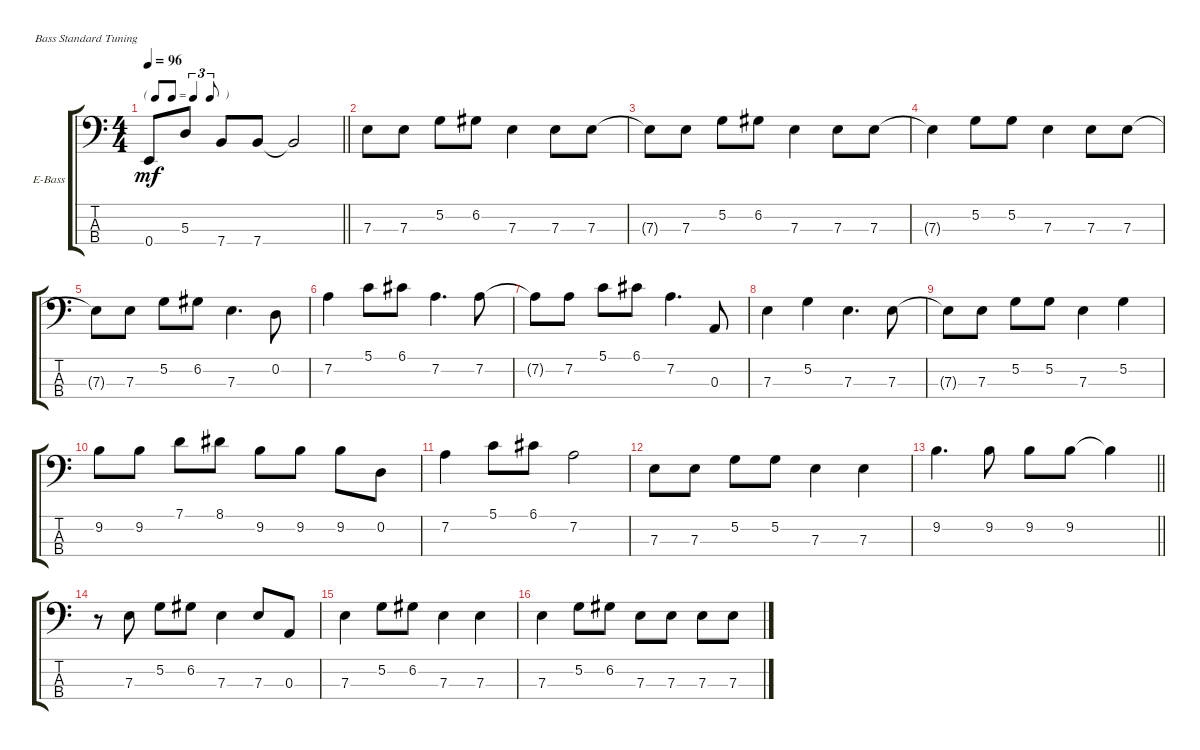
\defaultSystemsLayout 4
\bracketExtendMode groupsimilarinstruments
\firstSystemTrackNameOrientation horizontal
\otherSystemsTrackNameOrientation horizontal
\track ("Electric Bass" "E-Bass") {instrument electricbassfinger}
\staff {score tabs}
\tuning (G2 D2 A1 E1)
\ts (4 4)
\tf triplet8th
\tempo 96
\clef f4
\barLineRight lightlight
\ks c
0.4.8{dy mf} 5.3.8 7.4.8 7.4.8 7.4{t}.2 |
7.3.8 7.3.8 5.2.8 6.2.8 7.3.4 7.3.8 7.3.8 |
7.3{t}.8 7.3.8 5.2.8 6.2.8 7.3.4 7.3.8 7.3.8 |
7.3{t}.4 5.2.8 5.2.8 7.3.4 7.3.8 7.3.8 |
7.3{t}.8 7.3.8 5.2.8 6.2.8 7.3.4{d} 0.2.8 |
7.2.4 5.1.8 6.1.8 7.2.4{d} 7.2.8 |
7.2{t}.8 7.2.8 5.1.8 6.1.8 7.2.4{d} 0.3.8 |
7.3.4 5.2.4 7.3.4{d} 7.3.8 |
7.3{t}.8 7.3.8 5.2.8 5.2.8 7.3.4 5.2.4 |
9.2.8 9.2.8 7.1.8 8.1.8 9.2.8 9.2.8 9.2.8 0.2.8 |
7.2.4 5.1.8 6.1.8 7.2.2 |
7.3.8 7.3.8 5.2.8 5.2.8 7.3.4 7.3.4 |
\barLineRight lightlight
9.2.4{d} 9.2.8 9.2.8 9.2.8 9.2{t}.4 |
r.8 7.3.8 5.2.8 6.2.8 7.3.4 7.3.8 0.3.8 |
7.3.4 5.2.8 6.2.8 7.3.4 7.3.4 |
7.3.4 5.2.8 6.2.8 7.3.8 7.3.8 7.3.8 7.3.8
